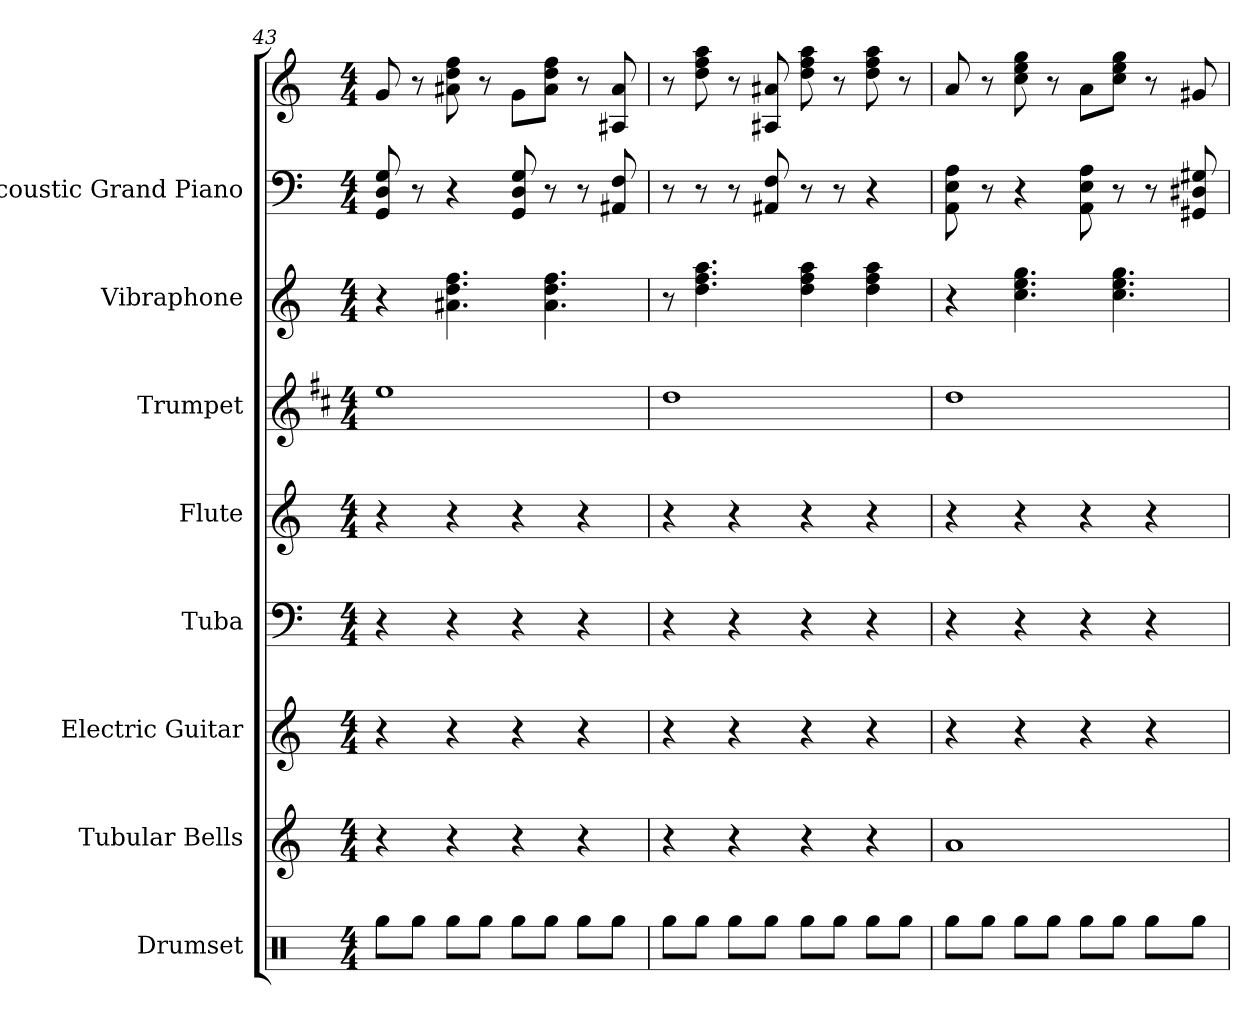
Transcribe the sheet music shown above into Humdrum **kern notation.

**kern	**kern	**kern	**kern	**kern	**kern	**kern	**kern	**kern
*part8	*part7	*part6	*part5	*part4	*part3	*part2	*part1	*part1
*staff9	*staff8	*staff7	*staff6	*staff5	*staff4	*staff3	*staff2	*staff1
*I"Drumset	*I"Tubular Bells	*I"Electric Guitar	*I"Tuba	*I"Flute	*I"Trumpet	*I"Vibraphone	*I"Acoustic Grand Piano	*
*I'Drs.	*I'Tbells	*I'Elec Gtr	*I'Tba	*I'Fl	*I'Tpt	*I'Vbp	*I'Pno	*
*clefX	*clefG2	*clefG2	*clefF4	*clefG2	*clefG2	*clefG2	*clefF4	*clefG2
*	*	*	*	*	*ITrd1c2	*	*	*
*k[]	*k[]	*k[]	*k[]	*k[]	*k[]	*k[]	*k[]	*k[]
*M4/4	*M4/4	*M4/4	*M4/4	*M4/4	*M4/4	*M4/4	*M4/4	*M4/4
=43	=43	=43	=43	=43	=43	=43	=43	=43
8RggL	4r	4r	4r	4r	1dd	4r	8G 8GG 8D	8g
8RggJ	.	.	.	.	.	.	8r	8r
8RggL	4r	4r	4r	4r	.	4.a#X 4.dd 4.ff	4r	8a#X 8dd 8ff
8RggJ	.	.	.	.	.	.	.	8r
8RggL	4r	4r	4r	4r	.	.	8G 8GG 8D	8gL
8RggJ	.	.	.	.	.	4.a# 4.dd 4.ff	8r	8a# 8dd 8ffJ
8RggL	4r	4r	4r	4r	.	.	8r	8r
8RggJ	.	.	.	.	.	.	8AA#X 8F	8a# 8A#X
=44	=44	=44	=44	=44	=44	=44	=44	=44
8RggL	4r	4r	4r	4r	1cc	8r	8r	8r
8RggJ	.	.	.	.	.	4.dd 4.ff 4.aa	8r	8dd 8ff 8aa
8RggL	4r	4r	4r	4r	.	.	8r	8r
8RggJ	.	.	.	.	.	.	8AA#X 8F	8a#X 8A#X
8RggL	4r	4r	4r	4r	.	4dd 4ff 4aa	8r	8dd 8ff 8aa
8RggJ	.	.	.	.	.	.	8r	8r
8RggL	4r	4r	4r	4r	.	4dd 4ff 4aa	4r	8dd 8ff 8aa
8RggJ	.	.	.	.	.	.	.	8r
=45	=45	=45	=45	=45	=45	=45	=45	=45
8RggL	1a	4r	4r	4r	1cc	4r	8A 8AA 8E	8a
8RggJ	.	.	.	.	.	.	8r	8r
8RggL	.	4r	4r	4r	.	4.cc 4.ee 4.gg	4r	8cc 8ee 8gg
8RggJ	.	.	.	.	.	.	.	8r
8RggL	.	4r	4r	4r	.	.	8A 8AA 8E	8aL
8RggJ	.	.	.	.	.	4.cc 4.ee 4.gg	8r	8cc 8ee 8ggJ
8RggL	.	4r	4r	4r	.	.	8r	8r
8RggJ	.	.	.	.	.	.	8G#X 8GG#X 8D#X	8g#X
=	=	=	=	=	=	=	=	=
*-	*-	*-	*-	*-	*-	*-	*-	*-
